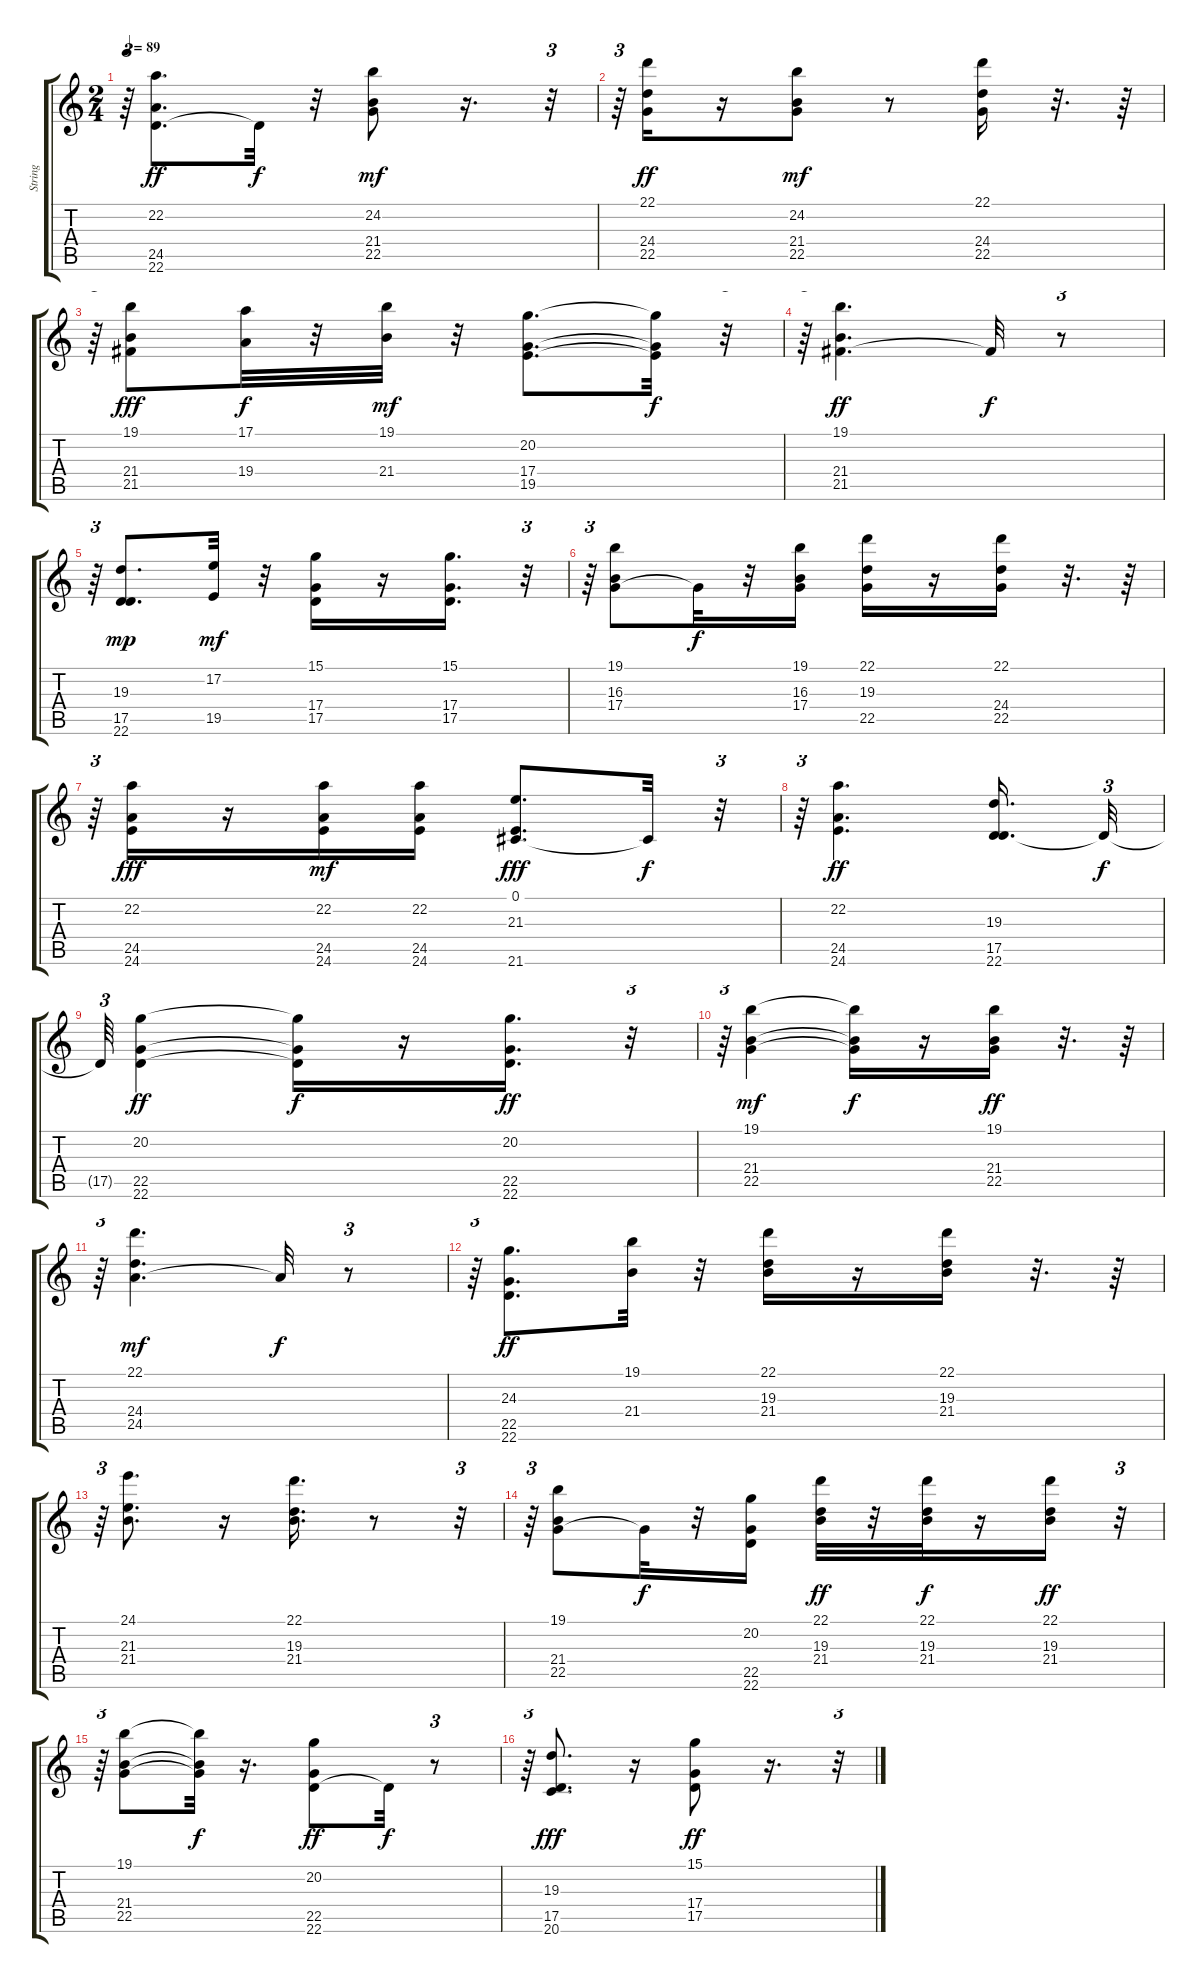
\track ("String" "String") {instrument stringensemble1}
\staff {score tabs}
\tuning (E4 B3 G3 D3 A2 E2) {hide}
\ts (2 4)
\tempo 89
\clef g2
\ks c
r.64{tu (3 2) dy f} (22.2 24.5 22.6).8{d dy ff} 22.6{t}.32{dy f} r.32 (24.2 21.4 22.5).8{dy mf} r.16{d} r.32{tu (3 2)} |
r.64{tu (3 2)} (22.1 24.4 22.5).16{dy ff} r.16 (24.2 21.4 22.5).8{dy mf} r.8 (22.1 24.4 22.5).16 r.32{d} r.64 |
r.64{tu (3 2)} (19.1 21.4 21.5).8{dy fff} (17.1 19.4).32{dy f} r.32 (19.1 21.4).32{dy mf} r.32 (20.2 17.4 19.5).8{d} (20.2{t} 17.4{t} 19.5{t}).32{dy f} r.32{tu (3 2)} |
r.64{tu (3 2)} (19.1 21.4 21.5).4{d dy ff} 21.5{t}.32{dy f} r.8{tu (3 2)} |
r.64{tu (3 2)} (19.3 17.5 22.6).8{d dy mp} (17.2 19.5).32{dy mf} r.32 (15.1 17.4 17.5).16 r.16 (15.1 17.4 17.5).16{d} r.32{tu (3 2)} |
r.64{tu (3 2)} (19.1 16.3 17.4).8 17.4{t}.32{dy f} r.32 (19.1 16.3 17.4).16 (22.1 19.3 22.5).16 r.16 (22.1 24.4 22.5).16 r.32{d} r.64 |
r.64{tu (3 2)} (22.2 24.5 24.6).16{dy fff} r.16 (22.2 24.5 24.6).16{dy mf} (22.2 24.5 24.6).16 (0.1 21.3 21.6).8{d dy fff} 21.6{t}.32{dy f} r.32{tu (3 2)} |
r.64{tu (3 2)} (22.2 24.5 24.6).4{d dy ff} (19.3 17.5 22.6).16{d} 17.5{t}.32{tu (3 2) dy f} |
17.5{t}.64{tu (3 2)} (20.2 22.5 22.6).4{dy ff} (20.2{t} 22.5{t} 22.6{t}).16{dy f} r.16 (20.2 22.5 22.6).16{d dy ff} r.32{tu (3 2)} |
r.64{tu (3 2)} (19.1 21.4 22.5).4{dy mf} (19.1{t} 21.4{t} 22.5{t}).16{dy f} r.16 (19.1 21.4 22.5).16{dy ff} r.32{d} r.64 |
r.64{tu (3 2)} (22.1 24.4 24.5).4{d dy mf} 24.5{t}.32{dy f} r.8{tu (3 2)} |
r.64{tu (3 2)} (24.3 22.5 22.6).8{d dy ff} (19.1 21.4).32 r.32 (22.1 19.3 21.4).16 r.16 (22.1 19.3 21.4).16 r.32{d} r.64 |
r.64{tu (3 2)} (24.1 21.3 21.4).8{d} r.16 (22.1 19.3 21.4).16{d} r.8 r.32{tu (3 2)} |
r.64{tu (3 2)} (19.1 21.4 22.5).8 22.5{t}.32{dy f} r.32 (20.2 22.5 22.6).16 (22.1 19.3 21.4).32{dy ff} r.32 (22.1 19.3 21.4).32{dy f} r.16 (22.1 19.3 21.4).16{dy ff} r.32{tu (3 2)} |
r.64{tu (3 2)} (19.1 21.4 22.5).8 (19.1{t} 21.4{t} 22.5{t}).32{dy f} r.16{d} (20.2 22.5 22.6).8{dy ff} 22.6{t}.32{dy f} r.8{tu (3 2)} |
r.64{tu (3 2)} (19.3 17.5 20.6).8{d dy fff} r.16 (15.1 17.4 17.5).8{dy ff} r.16{d} r.32{tu (3 2)}
